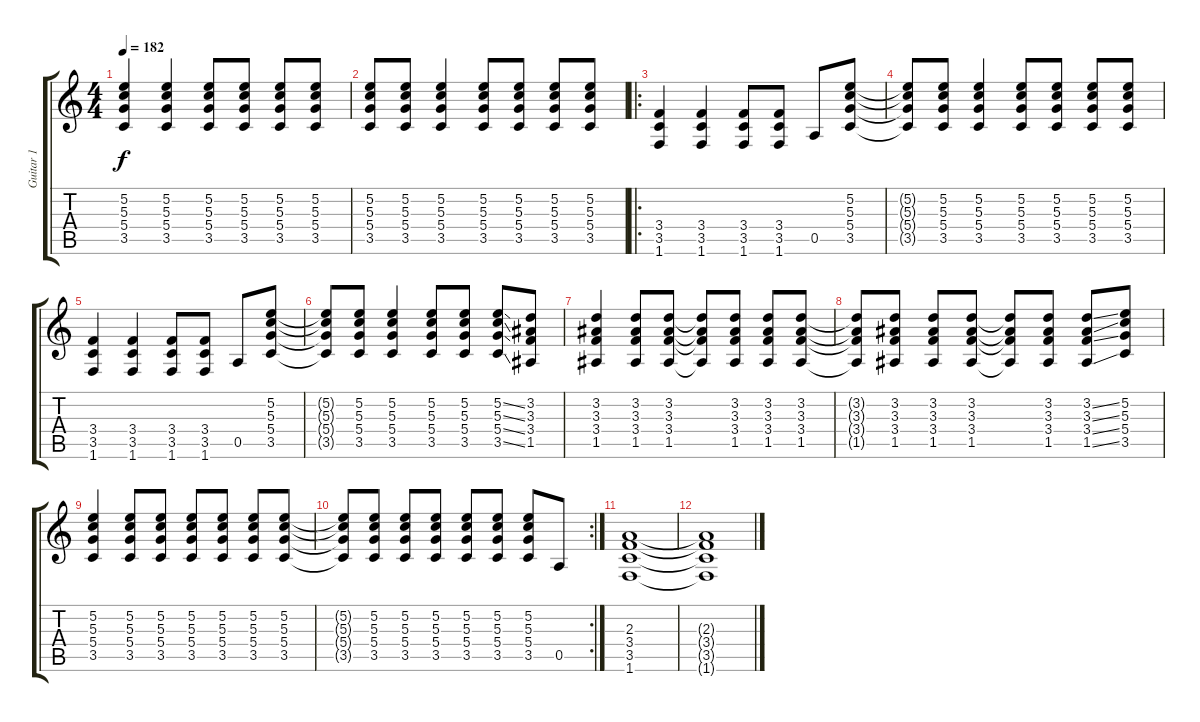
\track ("Guitar 1" "Guitar 1") {instrument overdrivenguitar}
\staff {score tabs}
\tuning (E4 B3 G3 D3 A2 E2) {hide}
\ts (4 4)
\tempo 182
\clef g2
\ks c
(5.2 5.3 5.4 3.5).4{dy f} (5.2 5.3 5.4 3.5).4 (5.2 5.3 5.4 3.5).8 (5.2 5.3 5.4 3.5).8 (5.2 5.3 5.4 3.5).8 (5.2 5.3 5.4 3.5).8 |
(5.2 5.3 5.4 3.5).8 (5.2 5.3 5.4 3.5).8 (5.2 5.3 5.4 3.5).4 (5.2 5.3 5.4 3.5).8 (5.2 5.3 5.4 3.5).8 (5.2 5.3 5.4 3.5).8 (5.2 5.3 5.4 3.5).8 |
\ro
(3.4 3.5 1.6).4 (3.4 3.5 1.6).4 (3.4 3.5 1.6).8 (3.4 3.5 1.6).8 0.5.8 (5.2 5.3 5.4 3.5).8 |
(5.2{t} 5.3{t} 5.4{t} 3.5{t}).8 (5.2 5.3 5.4 3.5).8 (5.2 5.3 5.4 3.5).4 (5.2 5.3 5.4 3.5).8 (5.2 5.3 5.4 3.5).8 (5.2 5.3 5.4 3.5).8 (5.2 5.3 5.4 3.5).8 |
(3.4 3.5 1.6).4 (3.4 3.5 1.6).4 (3.4 3.5 1.6).8 (3.4 3.5 1.6).8 0.5.8 (5.2 5.3 5.4 3.5).8 |
(5.2{t} 5.3{t} 5.4{t} 3.5{t}).8 (5.2 5.3 5.4 3.5).8 (5.2 5.3 5.4 3.5).4 (5.2 5.3 5.4 3.5).8 (5.2 5.3 5.4 3.5).8 (5.2{ss} 5.3{ss} 5.4{ss} 3.5{ss}).8 (3.2 3.3 3.4 1.5).8 |
(3.2 3.3 3.4 1.5).4 (3.2 3.3 3.4 1.5).8 (3.2 3.3 3.4 1.5).8 (3.2{t} 3.3{t} 3.4{t} 1.5{t}).8 (3.2 3.3 3.4 1.5).8 (3.2 3.3 3.4 1.5).8 (3.2 3.3 3.4 1.5).8 |
(3.2{t} 3.3{t} 3.4{t} 1.5{t}).8 (3.2 3.3 3.4 1.5).8 (3.2 3.3 3.4 1.5).8 (3.2 3.3 3.4 1.5).8 (3.2{t} 3.3{t} 3.4{t} 1.5{t}).8 (3.2 3.3 3.4 1.5).8 (3.2{ss} 3.3{ss} 3.4{ss} 1.5{ss}).8 (5.2 5.3 5.4 3.5).8 |
(5.2 5.3 5.4 3.5).4 (5.2 5.3 5.4 3.5).8 (5.2 5.3 5.4 3.5).8 (5.2 5.3 5.4 3.5).8 (5.2 5.3 5.4 3.5).8 (5.2 5.3 5.4 3.5).8 (5.2 5.3 5.4 3.5).8 |
\rc 2
(5.2{t} 5.3{t} 5.4{t} 3.5{t}).8 (5.2 5.3 5.4 3.5).8 (5.2 5.3 5.4 3.5).8 (5.2 5.3 5.4 3.5).8 (5.2 5.3 5.4 3.5).8 (5.2 5.3 5.4 3.5).8 (5.2 5.3 5.4 3.5).8 0.5.8 |
(2.3 3.4 3.5 1.6).1{volume 0} |
(2.3{t} 3.4{t} 3.5{t} 1.6{t}).1
